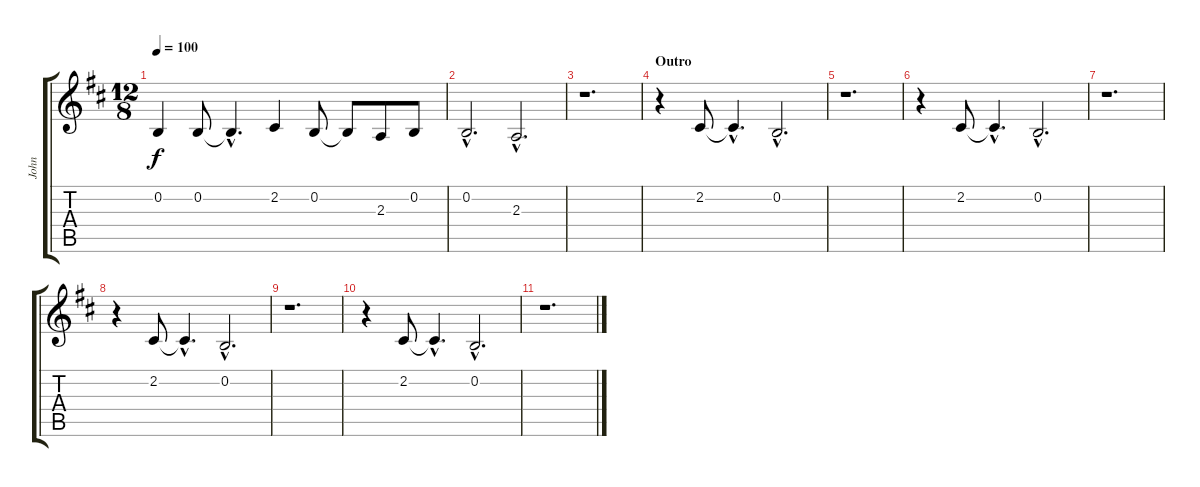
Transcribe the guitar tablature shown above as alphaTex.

\track ("John" "John") {instrument altosax}
\staff {score tabs}
\tuning (E4 B3 G3 D3 A2 E2) {hide}
\ts (12 8)
\tempo 100
\clef g2
\ks d
0.2.4{dy f} 0.2.8 0.2{hac t}.4{d} 2.2.4 0.2.8 0.2{t}.8 2.3.8 0.2.8 |
0.2{hac}.2{d} 2.3{hac}.2{d} |
r.1{d} |
\section ("" "Outro")
r.4 2.2.8 2.2{hac t}.4{d} 0.2{hac}.2{d} |
r.1{d} |
r.4 2.2.8 2.2{hac t}.4{d} 0.2{hac}.2{d} |
r.1{d} |
r.4 2.2.8 2.2{hac t}.4{d} 0.2{hac}.2{d} |
r.1{d} |
r.4 2.2.8 2.2{hac t}.4{d} 0.2{hac}.2{d} |
r.1{d}
